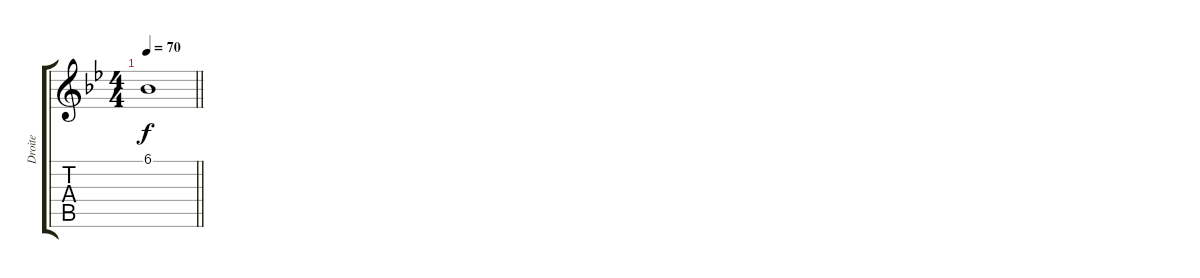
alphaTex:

\track ("Droite" "Droite") {instrument acousticgrandpiano}
\staff {score tabs}
\tuning (E4 B3 G3 D3 A2 E2) {hide}
\ts (4 4)
\tempo 70
\clef g2
\barLineRight lightlight
\ks bb
6.1.1{dy f}
